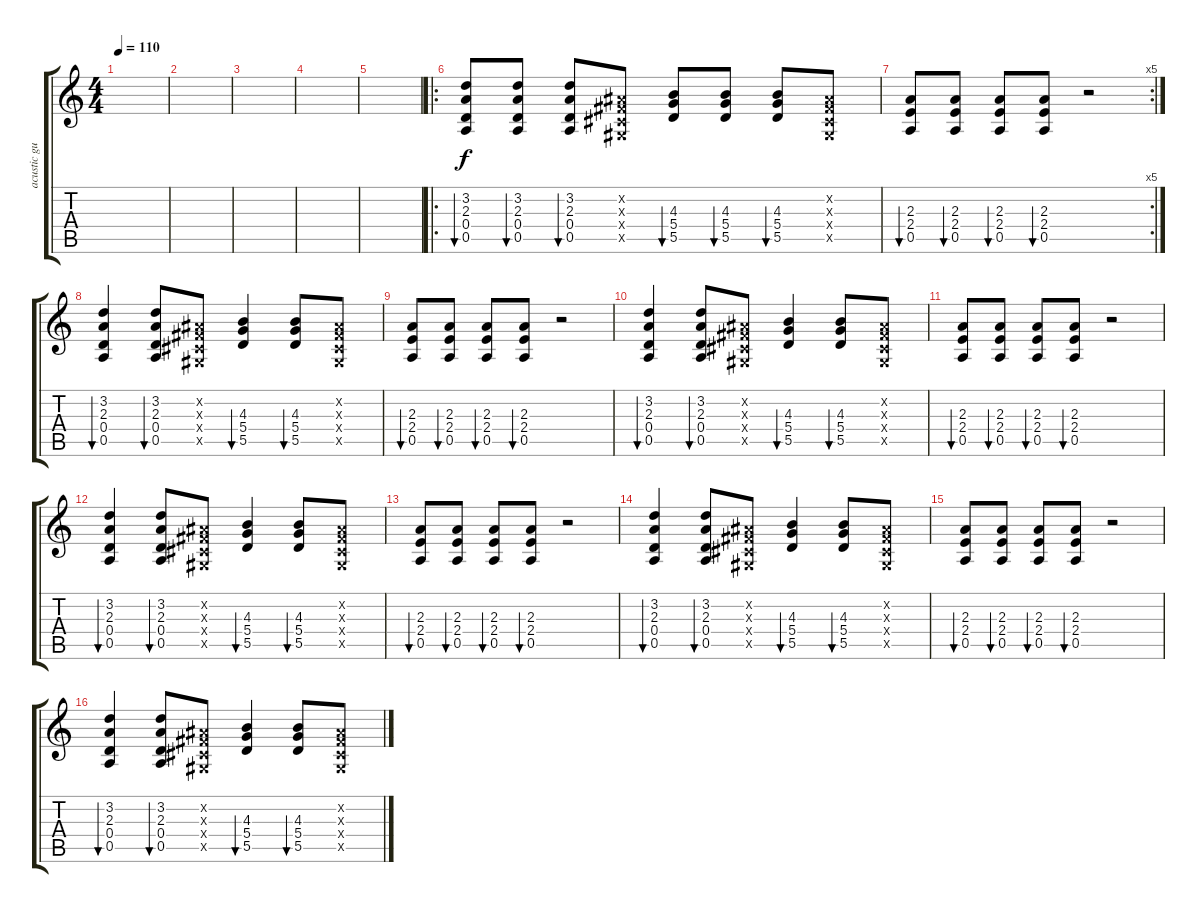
\track ("acustic guitar" "acustic gu") {instrument acousticguitarsteel}
\staff {score tabs}
\tuning (E4 B3 G3 D3 A2 E2) {hide}
\ts (4 4)
\tempo 110
\clef g2
\ks c
|
|
|
|
|
\ro
(3.2 2.3 0.4 0.5).8{bu 60} (3.2 2.3 0.4 0.5).8{bu 60} (3.2 2.3 0.4 0.5).8{bu 120} (-1.2{x} -1.3{x} -1.4{x} -1.5{x}).8 (4.3 5.4 5.5).8{bu 120} (4.3 5.4 5.5).8{bu 60} (4.3 5.4 5.5).8{bu 120} (-1.2{x} -1.3{x} -1.4{x} -1.5{x}).8 |
\rc 5
(2.3 2.4 0.5).8{bu 120} (2.3 2.4 0.5).8{bu 120} (2.3 2.4 0.5).8{bu 120} (2.3 2.4 0.5).8{bu 120} r.2 |
(3.2 2.3 0.4 0.5).4{bu 120} (3.2 2.3 0.4 0.5).8{bu 120} (-1.2{x} -1.3{x} -1.4{x} -1.5{x}).8 (4.3 5.4 5.5).4{bu 120} (4.3 5.4 5.5).8{bu 120} (-1.2{x} -1.3{x} -1.4{x} -1.5{x}).8 |
(2.3 2.4 0.5).8{bu 120} (2.3 2.4 0.5).8{bu 120} (2.3 2.4 0.5).8{bu 120} (2.3 2.4 0.5).8{bu 120} r.2 |
(3.2 2.3 0.4 0.5).4{bu 120} (3.2 2.3 0.4 0.5).8{bu 120} (-1.2{x} -1.3{x} -1.4{x} -1.5{x}).8 (4.3 5.4 5.5).4{bu 120} (4.3 5.4 5.5).8{bu 120} (-1.2{x} -1.3{x} -1.4{x} -1.5{x}).8 |
(2.3 2.4 0.5).8{bu 120} (2.3 2.4 0.5).8{bu 120} (2.3 2.4 0.5).8{bu 120} (2.3 2.4 0.5).8{bu 120} r.2 |
(3.2 2.3 0.4 0.5).4{bu 120} (3.2 2.3 0.4 0.5).8{bu 120} (-1.2{x} -1.3{x} -1.4{x} -1.5{x}).8 (4.3 5.4 5.5).4{bu 120} (4.3 5.4 5.5).8{bu 120} (-1.2{x} -1.3{x} -1.4{x} -1.5{x}).8 |
(2.3 2.4 0.5).8{bu 120} (2.3 2.4 0.5).8{bu 120} (2.3 2.4 0.5).8{bu 120} (2.3 2.4 0.5).8{bu 120} r.2 |
(3.2 2.3 0.4 0.5).4{bu 120} (3.2 2.3 0.4 0.5).8{bu 120} (-1.2{x} -1.3{x} -1.4{x} -1.5{x}).8 (4.3 5.4 5.5).4{bu 120} (4.3 5.4 5.5).8{bu 120} (-1.2{x} -1.3{x} -1.4{x} -1.5{x}).8 |
(2.3 2.4 0.5).8{bu 120} (2.3 2.4 0.5).8{bu 120} (2.3 2.4 0.5).8{bu 120} (2.3 2.4 0.5).8{bu 120} r.2 |
(3.2 2.3 0.4 0.5).4{bu 120} (3.2 2.3 0.4 0.5).8{bu 120} (-1.2{x} -1.3{x} -1.4{x} -1.5{x}).8 (4.3 5.4 5.5).4{bu 120} (4.3 5.4 5.5).8{bu 120} (-1.2{x} -1.3{x} -1.4{x} -1.5{x}).8
